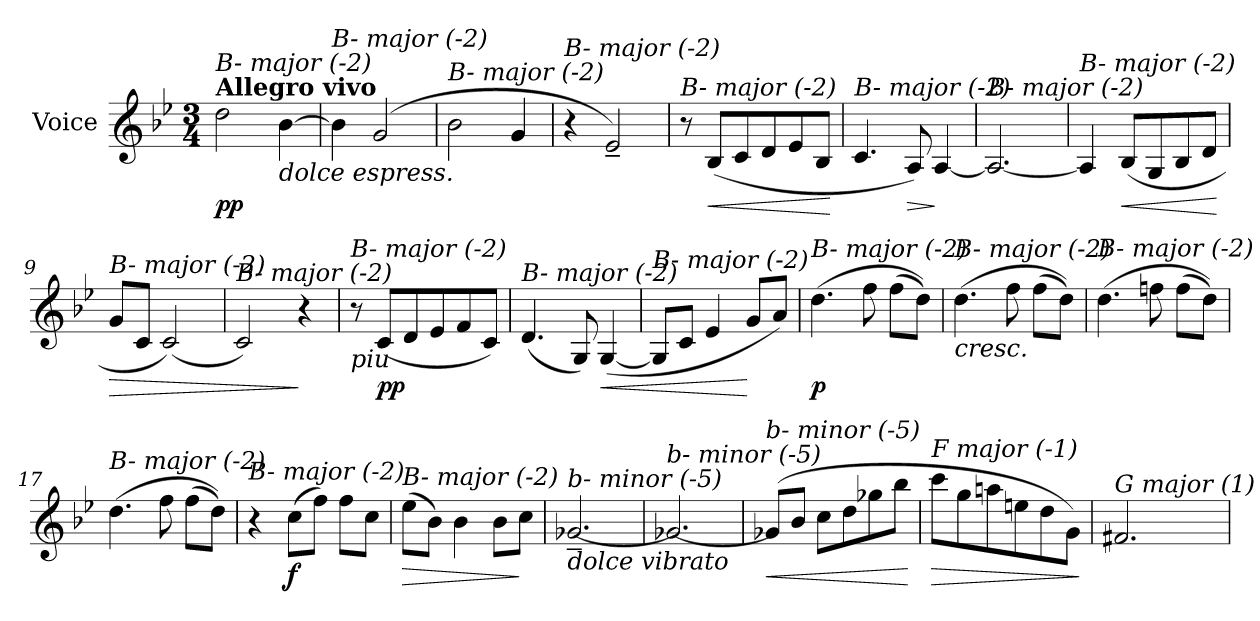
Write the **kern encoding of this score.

**kern	**dynam
*part1	*part1
*staff1	*staff1
*I"Voice	*
*I'V	*
*clefG2	*
*k[b-e-]	*
*B-:	*
*M3/4	*
*MM165	*
=1	=1
!LO:TX:a:B:t=Allegro vivo	!
!LO:TX:i:t=B- major (-2)	!
!	!LO:DY:b
!	!LO:DY:n=1:b
2dd\	p p
!LO:TX:b:i:t=dolce espress.	!
[4b-\	.
=2	=2
!LO:TX:i:t=B- major (-2)	!
4b-\]	.
(<2g/	.
=3	=3
!LO:TX:i:t=B- major (-2)	!
2b-\	.
4g/	.
=4	=4
!LO:TX:i:t=B- major (-2)	!
4r	.
2e-~</)	.
=5	=5
!LO:TX:i:t=B- major (-2)	!
8r	.
!	!LO:HP:b
(<8B-/L	<
8c/	.
8d/	.
8e-/	.
8B-/J	.
.	[
=6	=6
!LO:TX:i:t=B- major (-2)	!
4.c/	.
!	!LO:HP:b
8A/)	>
[4A/	]
=7	=7
!LO:TX:i:t=B- major (-2)	!
2.A/_	.
=8	=8
!LO:TX:i:t=B- major (-2)	!
4A/]	.
!	!LO:HP:b
(<8B-/L	<
8G/	.
8B-/	.
8d/J	.
.	[
=9	=9
!LO:TX:i:t=B- major (-2)	!
!	!LO:HP:b
8g/L	>
8c/J	.
(<2c/)	.
!!LO:LB:g=z
=10	=10
!LO:TX:i:t=B- major (-2)	!
2c/)	.
4r	]
=11	=11
!LO:TX:b:i:t=piu	!
!LO:TX:i:t=B- major (-2)	!
8r	.
!	!LO:DY:b
!	!LO:DY:n=1:b
(<8c/L	p p
8d/	.
8e-/	.
8f/	.
8c/J)	.
=12	=12
!LO:TX:i:t=B- major (-2)	!
(<4.d/	.
8G/)	.
!	!LO:HP:b
(<[4G/	<
=13	=13
!LO:TX:i:t=B- major (-2)	!
8G/L]	.
8c/J	.
4e-/	.
8g/L	[
8a/J)	.
=14	=14
!LO:TX:i:t=B- major (-2)	!
!	!LO:DY:b
(>4.dd\	p
8ff\	.
(>8ff\L	.
8dd\J))	.
=15	=15
!LO:TX:b:i:t=cresc.	!
!LO:TX:i:t=B- major (-2)	!
(>4.dd\	.
8ff\	.
(>8ff\L	.
8dd\J))	.
=16	=16
!LO:TX:i:t=B- major (-2)	!
(>4.dd\	.
8ffn\	.
(>8ff\L	.
8dd\J))	.
!!LO:LB:g=z
=17	=17
!LO:TX:i:t=B- major (-2)	!
(>4.dd\	.
8ff\	.
(>8ff\L	.
8dd\J))	.
=18	=18
!LO:TX:i:t=B- major (-2)	!
4r	.
!	!LO:DY:b
(>8cc\L	f
8ff\J)	.
8ff\L	.
8cc\J	.
=19	=19
!LO:TX:i:t=B- major (-2)	!
!	!LO:HP:b
(>8ee-\L	>
8b-\J)	.
4b-\	.
8b-\L	.
8cc\J	]
=20	=20
!LO:TX:b:i:t=dolce vibrato	!
!LO:TX:i:t=b- minor (-5)	!
[2.g-X~<i/	.
=21	=21
!LO:TX:i:t=b- minor (-5)	!
2.g-Xi/_	.
=22	=22
!LO:TX:i:t=b- minor (-5)	!
!	!LO:HP:b
(>8g-Xi/L]	<
8b-/J	.
8cc\L	.
8dd\	.
8gg-Xi\	.
8bb-\J	.
.	[
=23	=23
!LO:TX:i:t=F major (-1)	!
!	!LO:HP:b
8ccc\L	>
8gg\	.
8aan\	.
8een\	.
8dd\	.
8g\J)	.
.	]
=24	=24
!LO:TX:i:t=G major (1)	!
2.f#X/	.
=	=
*-	*-
